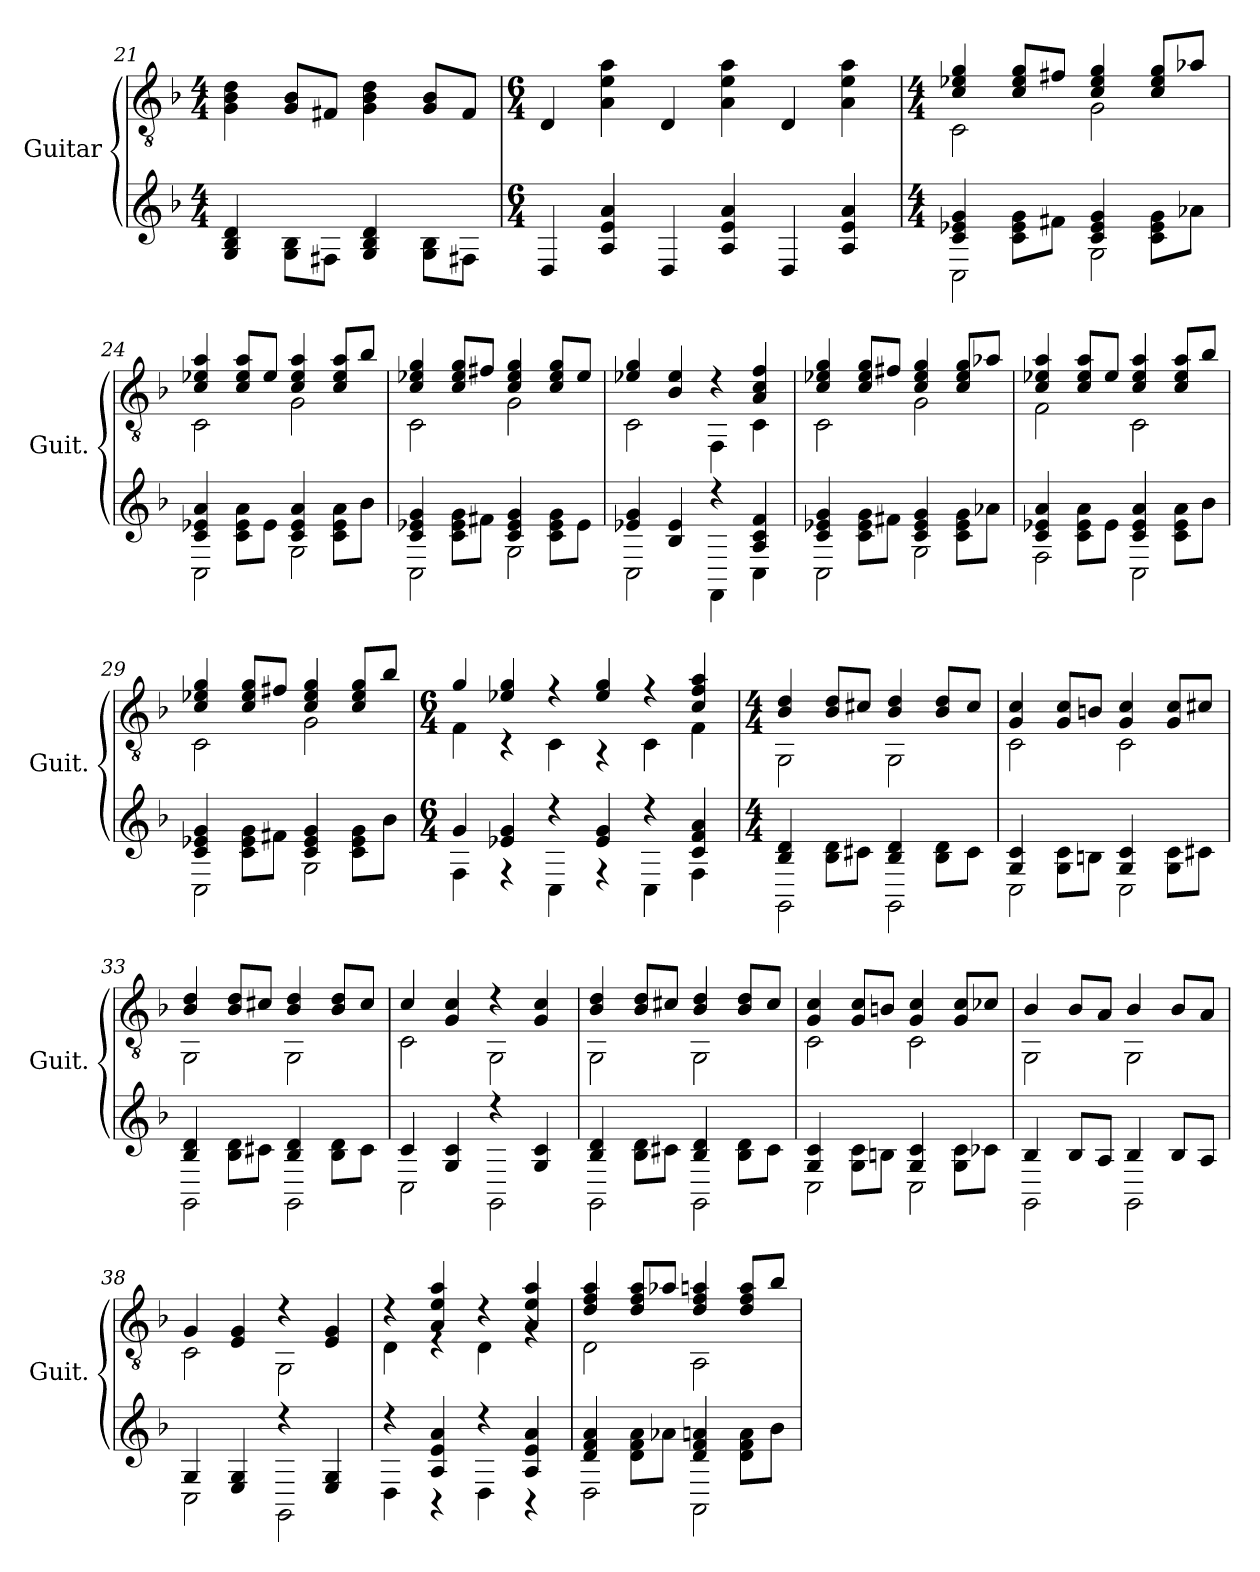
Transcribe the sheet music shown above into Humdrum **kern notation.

**kern	**kern
*part1	*part1
*staff2	*staff1
*I"Guitar	*
*I'Guit.	*
*	*clefGv2
*k[b-]	*k[b-]
*M4/4	*M4/4
=21	=21
4G 4B- 4d	4G\ 4B-\ 4d\
8G\ 8B-\L	8G/ 8B-/L
8F#J	8F#X/J
4G 4B- 4d	4G\ 4B-\ 4d\
8G\ 8B-\L	8G/ 8B-/L
8F#XJ	8F#/J
=22	=22
*M6/4	*M6/4
4D	4D/
4A 4e 4a	4A\ 4e\ 4a\
4D	4D/
4A 4e 4a	4A\ 4e\ 4a\
4D	4D/
4A 4e 4a	4A\ 4e\ 4a\
!!LO:LB:g=z
=23	=23
*M4/4	*M4/4
*^	*^
4c 4e- 4g	2C	4c/ 4e-X/ 4g/	2C\
8c\ 8e-\ 8g\L	.	8c/ 8e-/ 8g/L	.
8f#J	.	8f#X/J	.
4c 4e- 4g	2G	4c/ 4e-/ 4g/	2G\
8c\ 8e-\ 8g\L	.	8c/ 8e-/ 8g/L	.
8a-J	.	8a-X/J	.
=24	=24	=24	=24
4c 4e- 4a	2C	4c/ 4e-X/ 4a/	2C\
8c\ 8e-\ 8a\L	.	8c/ 8e-/ 8a/L	.
8e-J	.	8e-/J	.
4c 4e- 4a	2G	4c/ 4e-/ 4a/	2G\
8c\ 8e-\ 8a\L	.	8c/ 8e-/ 8a/L	.
8b-J	.	8b-/J	.
=25	=25	=25	=25
4c 4e- 4g	2C	4c/ 4e-X/ 4g/	2C\
8c\ 8e-\ 8g\L	.	8c/ 8e-/ 8g/L	.
8f#J	.	8f#X/J	.
4c 4e- 4g	2G	4c/ 4e-/ 4g/	2G\
8c\ 8e-\ 8g\L	.	8c/ 8e-/ 8g/L	.
8e-J	.	8e-/J	.
=26	=26	=26	=26
4e- 4g	2C	4e-X/ 4g/	2C\
4B- 4e-	.	4B-/ 4e-/	.
4r	4FF	4r	4FF\
4A 4c 4f	4C	4A/ 4c/ 4f/	4C\
=27	=27	=27	=27
4c 4e- 4g	2C	4c/ 4e-X/ 4g/	2C\
8c\ 8e-\ 8g\L	.	8c/ 8e-/ 8g/L	.
8f#J	.	8f#X/J	.
4c 4e- 4g	2G	4c/ 4e-/ 4g/	2G\
8c\ 8e-\ 8g\L	.	8c/ 8e-/ 8g/L	.
8a-J	.	8a-X/J	.
!!LO:PB:g=z	!!
=28	=28	=28	=28
4c 4e- 4a	2F	4c/ 4e-X/ 4a/	2F\
8c\ 8e-\ 8a\L	.	8c/ 8e-/ 8a/L	.
8e-J	.	8e-/J	.
4c 4e- 4a	2C	4c/ 4e-/ 4a/	2C\
8c\ 8e-\ 8a\L	.	8c/ 8e-/ 8a/L	.
8b-J	.	8b-/J	.
=29	=29	=29	=29
4c 4e- 4g	2C	4c/ 4e-X/ 4g/	2C\
8c\ 8e-\ 8g\L	.	8c/ 8e-/ 8g/L	.
8f#J	.	8f#X/J	.
4c 4e- 4g	2G	4c/ 4e-/ 4g/	2G\
8c\ 8e-\ 8g\L	.	8c/ 8e-/ 8g/L	.
8b-J	.	8b-/J	.
=30	=30	=30	=30
*M6/4	*	*M6/4	*
4g	4F	4g/	4F\
4e- 4g	4r	4e-X/ 4g/	4r
4r	4C	4r	4C\
4e- 4g	4r	4e-/ 4g/	4r
4r	4C	4r	4C\
4c 4f 4a	4F	4c/ 4f/ 4a/	4F\
=31	=31	=31	=31
*M4/4	*	*M4/4	*
4B- 4d	2GG	4B-/ 4d/	2GG\
8B-\ 8d\L	.	8B-/ 8d/L	.
8c#XJ	.	8c#X/J	.
4B- 4d	2GG	4B-/ 4d/	2GG\
8B-\ 8d\L	.	8B-/ 8d/L	.
8c#J	.	8c#/J	.
=32	=32	=32	=32
4G 4c	2C	4G/ 4c/	2C\
8G\ 8c\L	.	8G/ 8c/L	.
8BJ	.	8Bn/J	.
4G 4c	2C	4G/ 4c/	2C\
8G\ 8c\L	.	8G/ 8c/L	.
8c#J	.	8c#X/J	.
!!LO:LB:g=z	!!
=33	=33	=33	=33
4B- 4d	2GG	4B-/ 4d/	2GG\
8B-\ 8d\L	.	8B-/ 8d/L	.
8c#XJ	.	8c#X/J	.
4B- 4d	2GG	4B-/ 4d/	2GG\
8B-\ 8d\L	.	8B-/ 8d/L	.
8c#J	.	8c#/J	.
=34	=34	=34	=34
4c	2C	4c/	2C\
4G 4c	.	4G/ 4c/	.
4r	2GG	4r	2GG\
4G 4c	.	4G/ 4c/	.
=35	=35	=35	=35
4B- 4d	2GG	4B-/ 4d/	2GG\
8B-\ 8d\L	.	8B-/ 8d/L	.
8c#XJ	.	8c#X/J	.
4B- 4d	2GG	4B-/ 4d/	2GG\
8B-\ 8d\L	.	8B-/ 8d/L	.
8c#J	.	8c#/J	.
=36	=36	=36	=36
4G 4c	2C	4G/ 4c/	2C\
8G\ 8c\L	.	8G/ 8c/L	.
8BJ	.	8Bn/J	.
4G 4c	2C	4G/ 4c/	2C\
8G\ 8c\L	.	8G/ 8c/L	.
8c-J	.	8c-X/J	.
=37	=37	=37	=37
4B-	2GG	4B-/	2GG\
8B-L	.	8B-/L	.
8AJ	.	8A/J	.
4B-	2GG	4B-/	2GG\
8B-L	.	8B-/L	.
8AJ	.	8A/J	.
=38	=38	=38	=38
4G	2C	4G/	2C\
4E 4G	.	4E/ 4G/	.
4r	2GG	4r	2GG\
4E 4G	.	4E/ 4G/	.
!!LO:LB:g=z	!!
=39	=39	=39	=39
4r	4D	4r	4D\
4A 4e 4a	4r	4A/ 4e/ 4a/	4rE
4r	4D	4r	4D\
4A 4e 4a	4r	4A/ 4e/ 4a/	4rG
=40	=40	=40	=40
4d 4f 4a	2D	4d/ 4f/ 4a/	2D\
8d\ 8f\ 8a\L	.	8d/ 8f/ 8a/L	.
8a-J	.	8a-X/J	.
4d 4f 4a	2AA	4d/ 4f/ 4an/	2AA\
8d\ 8f\ 8a\L	.	8d/ 8f/ 8a/L	.
8b-J	.	8b-/J	.
*v	*v	*	*
*	*v	*v
=	=
*-	*-
